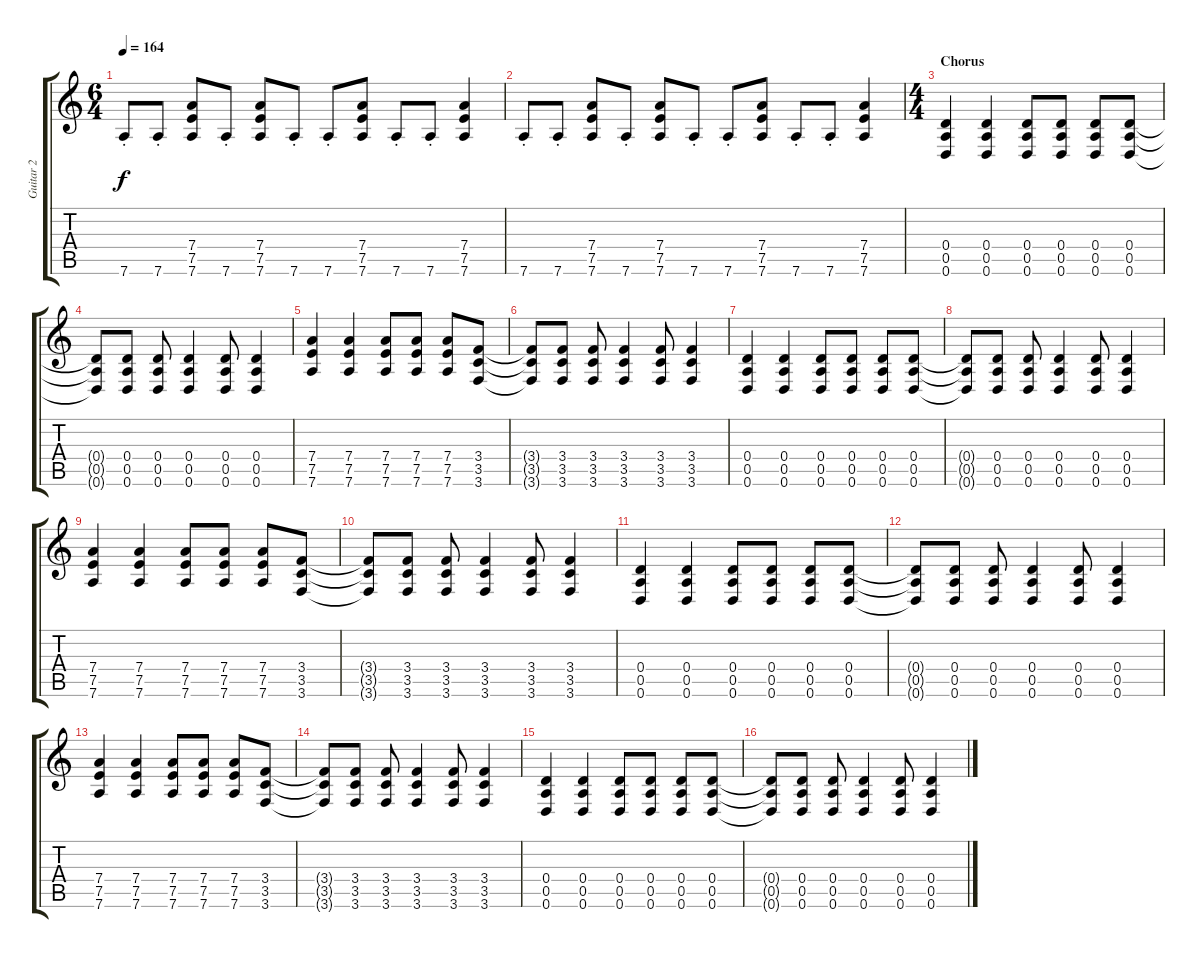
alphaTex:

\track ("Guitar 2" "Guitar 2") {instrument distortionguitar}
\staff {score tabs}
\tuning (E4 B3 G3 D3 A2 D2) {hide}
\ts (6 4)
\tempo 164
\clef g2
\ks c
7.6{st}.8{dy f} 7.6{st}.8 (7.4 7.5 7.6).8 7.6{st}.8 (7.4 7.5 7.6).8 7.6{st}.8 7.6{st}.8 (7.4 7.5 7.6).8 7.6{st}.8 7.6{st}.8 (7.4 7.5 7.6).4 |
7.6{st}.8 7.6{st}.8 (7.4 7.5 7.6).8 7.6{st}.8 (7.4 7.5 7.6).8 7.6{st}.8 7.6{st}.8 (7.4 7.5 7.6).8 7.6{st}.8 7.6{st}.8 (7.4 7.5 7.6).4 |
\ts (4 4)
\section ("" "Chorus")
(0.4 0.5 0.6).4 (0.4 0.5 0.6).4 (0.4 0.5 0.6).8 (0.4 0.5 0.6).8 (0.4 0.5 0.6).8 (0.4 0.5 0.6).8 |
(0.4{t} 0.5{t} 0.6{t}).8 (0.4 0.5 0.6).8 (0.4 0.5 0.6).8 (0.4 0.5 0.6).4 (0.4 0.5 0.6).8 (0.4 0.5 0.6).4 |
(7.4 7.5 7.6).4 (7.4 7.5 7.6).4 (7.4 7.5 7.6).8 (7.4 7.5 7.6).8 (7.4 7.5 7.6).8 (3.4 3.5 3.6).8 |
(3.4{t} 3.5{t} 3.6{t}).8 (3.4 3.5 3.6).8 (3.4 3.5 3.6).8 (3.4 3.5 3.6).4 (3.4 3.5 3.6).8 (3.4 3.5 3.6).4 |
(0.4 0.5 0.6).4 (0.4 0.5 0.6).4 (0.4 0.5 0.6).8 (0.4 0.5 0.6).8 (0.4 0.5 0.6).8 (0.4 0.5 0.6).8 |
(0.4{t} 0.5{t} 0.6{t}).8 (0.4 0.5 0.6).8 (0.4 0.5 0.6).8 (0.4 0.5 0.6).4 (0.4 0.5 0.6).8 (0.4 0.5 0.6).4 |
(7.4 7.5 7.6).4 (7.4 7.5 7.6).4 (7.4 7.5 7.6).8 (7.4 7.5 7.6).8 (7.4 7.5 7.6).8 (3.4 3.5 3.6).8 |
(3.4{t} 3.5{t} 3.6{t}).8 (3.4 3.5 3.6).8 (3.4 3.5 3.6).8 (3.4 3.5 3.6).4 (3.4 3.5 3.6).8 (3.4 3.5 3.6).4 |
(0.4 0.5 0.6).4 (0.4 0.5 0.6).4 (0.4 0.5 0.6).8 (0.4 0.5 0.6).8 (0.4 0.5 0.6).8 (0.4 0.5 0.6).8 |
(0.4{t} 0.5{t} 0.6{t}).8 (0.4 0.5 0.6).8 (0.4 0.5 0.6).8 (0.4 0.5 0.6).4 (0.4 0.5 0.6).8 (0.4 0.5 0.6).4 |
(7.4 7.5 7.6).4 (7.4 7.5 7.6).4 (7.4 7.5 7.6).8 (7.4 7.5 7.6).8 (7.4 7.5 7.6).8 (3.4 3.5 3.6).8 |
(3.4{t} 3.5{t} 3.6{t}).8 (3.4 3.5 3.6).8 (3.4 3.5 3.6).8 (3.4 3.5 3.6).4 (3.4 3.5 3.6).8 (3.4 3.5 3.6).4 |
(0.4 0.5 0.6).4 (0.4 0.5 0.6).4 (0.4 0.5 0.6).8 (0.4 0.5 0.6).8 (0.4 0.5 0.6).8 (0.4 0.5 0.6).8 |
(0.4{t} 0.5{t} 0.6{t}).8 (0.4 0.5 0.6).8 (0.4 0.5 0.6).8 (0.4 0.5 0.6).4 (0.4 0.5 0.6).8 (0.4 0.5 0.6).4
